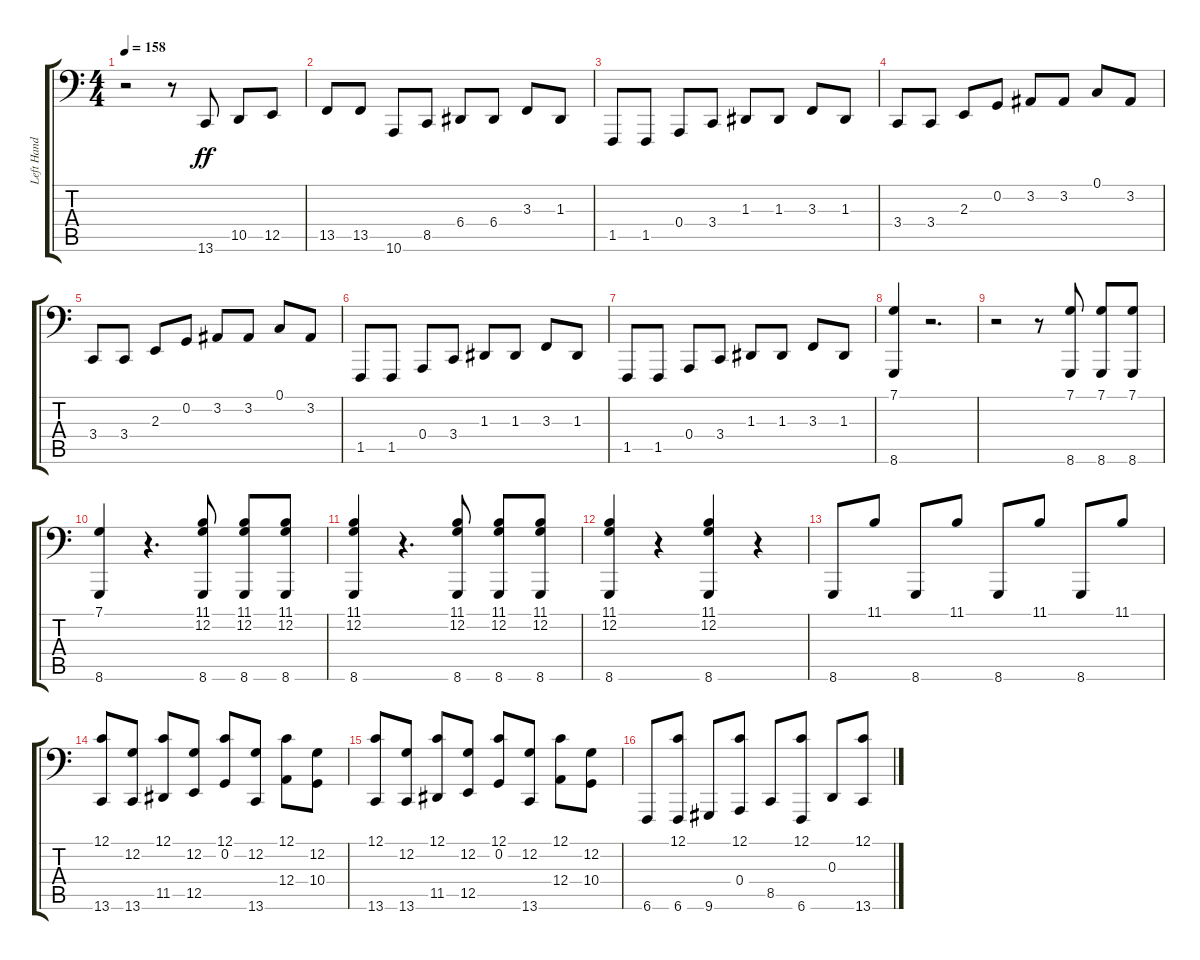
\track ("Left Hand" "Left Hand") {instrument acousticgrandpiano}
\staff {score tabs}
\tuning (C3 G2 D2 A1 E1 B0) {hide}
\ts (4 4)
\tempo 158
\clef f4
\ks c
r.2{dy ff} r.8 13.6.8 10.5.8 12.5.8 |
13.5.8 13.5.8 10.6.8 8.5.8 6.4.8 6.4.8 3.3.8 1.3.8 |
1.5.8 1.5.8 0.4.8 3.4.8 1.3.8 1.3.8 3.3.8 1.3.8 |
3.4.8 3.4.8 2.3.8 0.2.8 3.2.8 3.2.8 0.1.8 3.2.8 |
3.4.8 3.4.8 2.3.8 0.2.8 3.2.8 3.2.8 0.1.8 3.2.8 |
1.5.8 1.5.8 0.4.8 3.4.8 1.3.8 1.3.8 3.3.8 1.3.8 |
1.5.8 1.5.8 0.4.8 3.4.8 1.3.8 1.3.8 3.3.8 1.3.8 |
(7.1 8.6).4 r.2{d} |
r.2 r.8 (7.1 8.6).8 (7.1 8.6).8 (7.1 8.6).8 |
(7.1 8.6).4 r.4{d} (11.1 12.2 8.6).8 (11.1 12.2 8.6).8 (11.1 12.2 8.6).8 |
(11.1 12.2 8.6).4 r.4{d} (11.1 12.2 8.6).8 (11.1 12.2 8.6).8 (11.1 12.2 8.6).8 |
(11.1 12.2 8.6).4 r.4 (11.1 12.2 8.6).4 r.4 |
8.6.8 11.1.8 8.6.8 11.1.8 8.6.8 11.1.8 8.6.8 11.1.8 |
(12.1 13.6).8 (12.2 13.6).8 (12.1 11.5).8 (12.2 12.5).8 (12.1 0.2).8 (12.2 13.6).8 (12.1 12.4).8 (12.2 10.4).8 |
(12.1 13.6).8 (12.2 13.6).8 (12.1 11.5).8 (12.2 12.5).8 (12.1 0.2).8 (12.2 13.6).8 (12.1 12.4).8 (12.2 10.4).8 |
6.6.8 (12.1 6.6).8 9.6.8 (12.1 0.4).8 8.5.8 (12.1 6.6).8 0.3.8 (12.1 13.6).8
